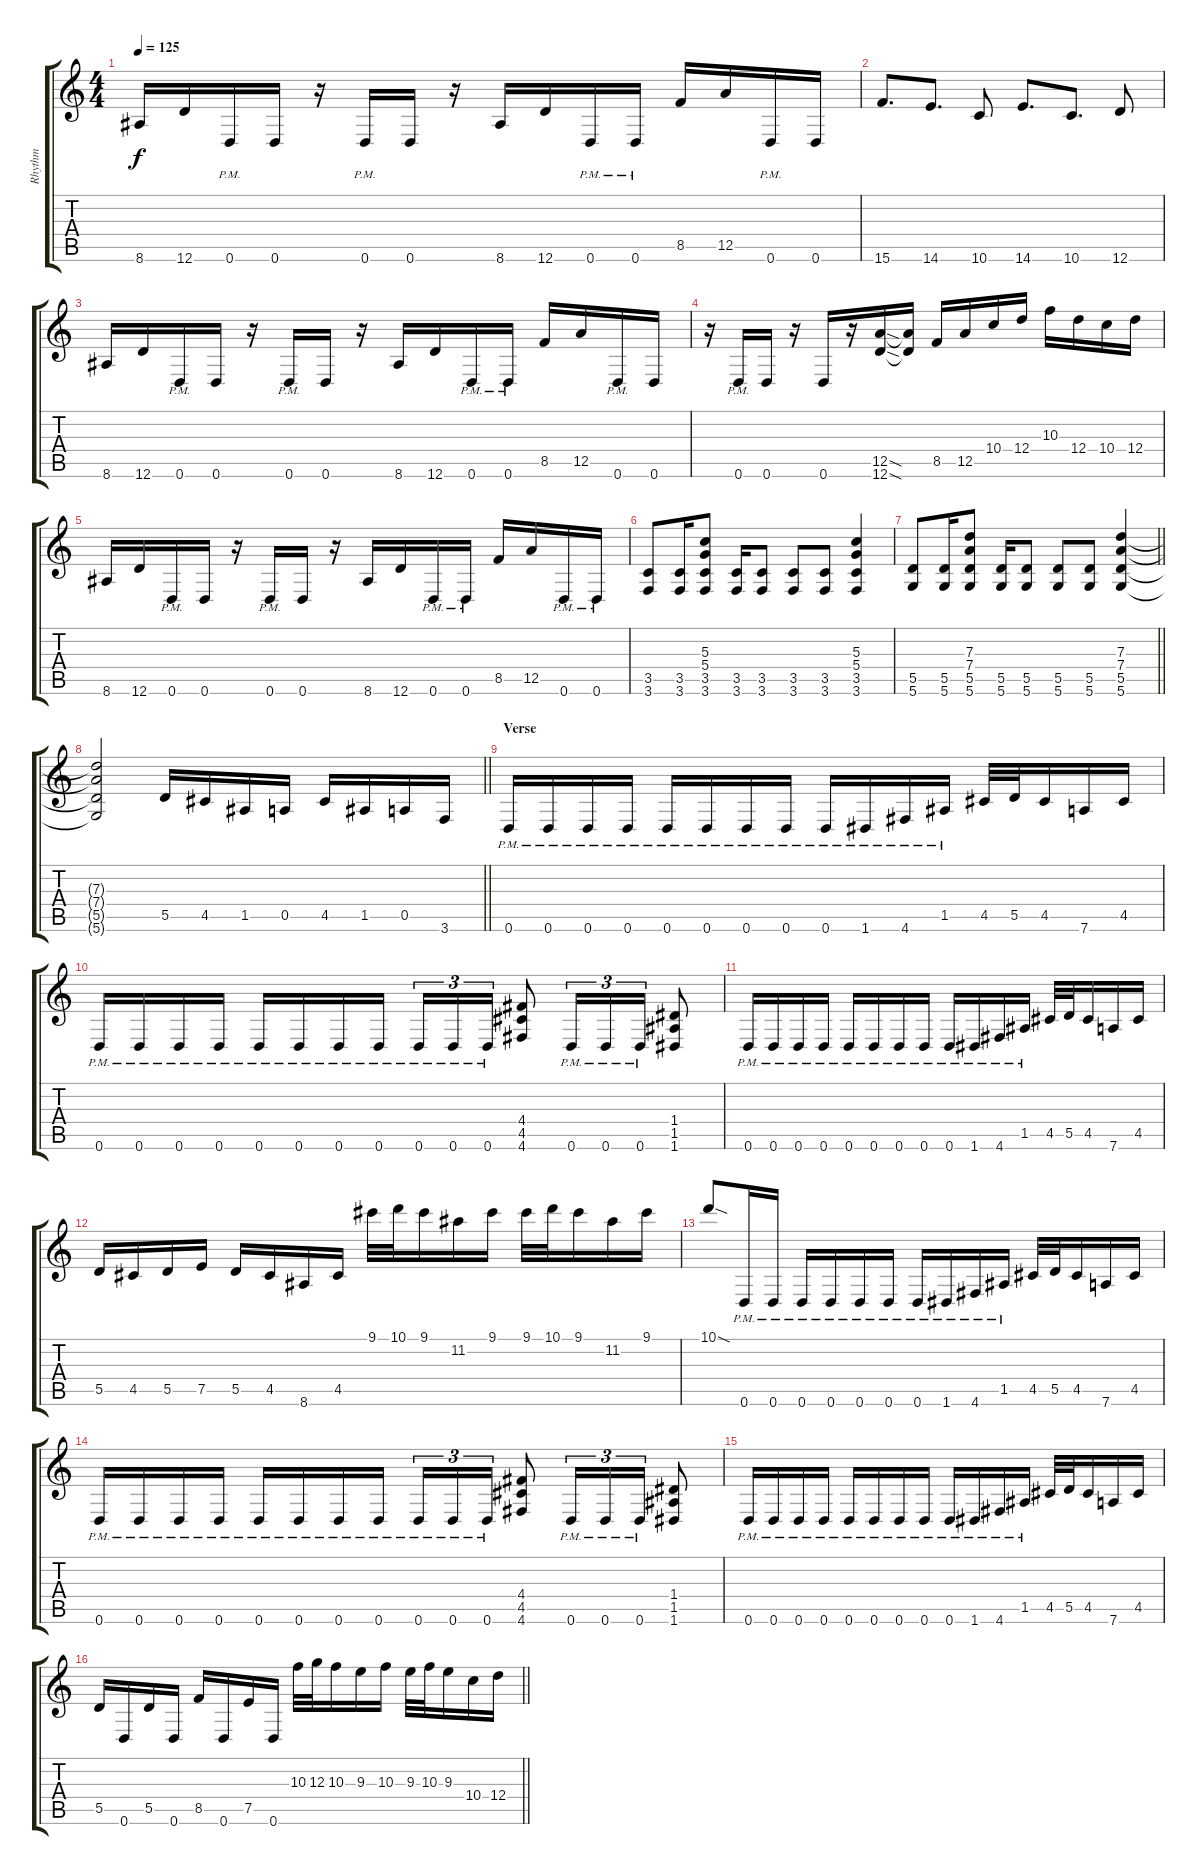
\track ("Rhythm" "Rhythm") {instrument distortionguitar}
\staff {score tabs}
\tuning (E4 B3 G3 D3 A2 D2) {hide}
\ts (4 4)
\tempo 125
\clef g2
\ks c
8.6.16{dy f} 12.6.16 0.6{pm}.16 0.6.16 r.16 0.6{pm}.16 0.6.16 r.16 8.6.16 12.6.16 0.6{pm}.16 0.6{pm}.16 8.5.16 12.5.16 0.6{pm}.16 0.6.16 |
15.6.8{d} 14.6.8{d} 10.6.8 14.6.8{d} 10.6.8{d} 12.6.8 |
8.6.16 12.6.16 0.6{pm}.16 0.6.16 r.16 0.6{pm}.16 0.6.16 r.16 8.6.16 12.6.16 0.6{pm}.16 0.6{pm}.16 8.5.16 12.5.16 0.6{pm}.16 0.6.16 |
r.16 0.6{pm}.16 0.6.16 r.16 0.6.16 r.16 (12.5{sod} 12.6{sod}).16 (12.5{t} 12.6{t}).16 8.5.16 12.5.16 10.4.16 12.4.16 10.3.16 12.4.16 10.4.16 12.4.16 |
8.6.16 12.6.16 0.6{pm}.16 0.6.16 r.16 0.6{pm}.16 0.6.16 r.16 8.6.16 12.6.16 0.6{pm}.16 0.6{pm}.16 8.5.16 12.5.16 0.6{pm}.16 0.6{pm}.16 |
(3.5 3.6).8 (3.5 3.6).16 (5.3 5.4 3.5 3.6).8 (3.5 3.6).16 (3.5 3.6).8 (3.5 3.6).8 (3.5 3.6).8 (5.3 5.4 3.5 3.6).4 |
\barLineRight lightlight
(5.5 5.6).8 (5.5 5.6).16 (7.3 7.4 5.5 5.6).8 (5.5 5.6).16 (5.5 5.6).8 (5.5 5.6).8 (5.5 5.6).8 (7.3 7.4 5.5 5.6).4 |
\barLineRight lightlight
(7.3{t} 7.4{t} 5.5{t} 5.6{t}).2 5.5.16 4.5.16 1.5.16 0.5.16 4.5.16 1.5.16 0.5.16 3.6.16 |
\section ("" "Verse")
0.6{pm}.16 0.6{pm}.16 0.6{pm}.16 0.6{pm}.16 0.6{pm}.16 0.6{pm}.16 0.6{pm}.16 0.6{pm}.16 0.6{pm}.16 1.6{pm}.16 4.6{pm}.16 1.5{pm}.16 4.5.32 5.5.32 4.5.16 7.6.16 4.5.16 |
0.6{pm}.16 0.6{pm}.16 0.6{pm}.16 0.6{pm}.16 0.6{pm}.16 0.6{pm}.16 0.6{pm}.16 0.6{pm}.16 0.6{pm}.16{tu (3 2)} 0.6{pm}.16{tu (3 2)} 0.6{pm}.16{tu (3 2)} (4.4 4.5 4.6).8 0.6{pm}.16{tu (3 2)} 0.6{pm}.16{tu (3 2)} 0.6{pm}.16{tu (3 2)} (1.4 1.5 1.6).8 |
0.6{pm}.16 0.6{pm}.16 0.6{pm}.16 0.6{pm}.16 0.6{pm}.16 0.6{pm}.16 0.6{pm}.16 0.6{pm}.16 0.6{pm}.16 1.6{pm}.16 4.6{pm}.16 1.5{pm}.16 4.5.32 5.5.32 4.5.16 7.6.16 4.5.16 |
5.5.16 4.5.16 5.5.16 7.5.16 5.5.16 4.5.16 8.6.16 4.5.16 9.1.32 10.1.32 9.1.16 11.2.16 9.1.16 9.1.32 10.1.32 9.1.16 11.2.16 9.1.16 |
10.1{sod}.8 0.6{pm}.16 0.6{pm}.16 0.6{pm}.16 0.6{pm}.16 0.6{pm}.16 0.6{pm}.16 0.6{pm}.16 1.6{pm}.16 4.6{pm}.16 1.5{pm}.16 4.5.32 5.5.32 4.5.16 7.6.16 4.5.16 |
0.6{pm}.16 0.6{pm}.16 0.6{pm}.16 0.6{pm}.16 0.6{pm}.16 0.6{pm}.16 0.6{pm}.16 0.6{pm}.16 0.6{pm}.16{tu (3 2)} 0.6{pm}.16{tu (3 2)} 0.6{pm}.16{tu (3 2)} (4.4 4.5 4.6).8 0.6{pm}.16{tu (3 2)} 0.6{pm}.16{tu (3 2)} 0.6{pm}.16{tu (3 2)} (1.4 1.5 1.6).8 |
0.6{pm}.16 0.6{pm}.16 0.6{pm}.16 0.6{pm}.16 0.6{pm}.16 0.6{pm}.16 0.6{pm}.16 0.6{pm}.16 0.6{pm}.16 1.6{pm}.16 4.6{pm}.16 1.5{pm}.16 4.5.32 5.5.32 4.5.16 7.6.16 4.5.16 |
\barLineRight lightlight
5.5.16 0.6.16 5.5.16 0.6.16 8.5.16 0.6.16 7.5.16 0.6.16 10.3.32 12.3.32 10.3.16 9.3.16 10.3.16 9.3.32 10.3.32 9.3.16 10.4.16 12.4.16
